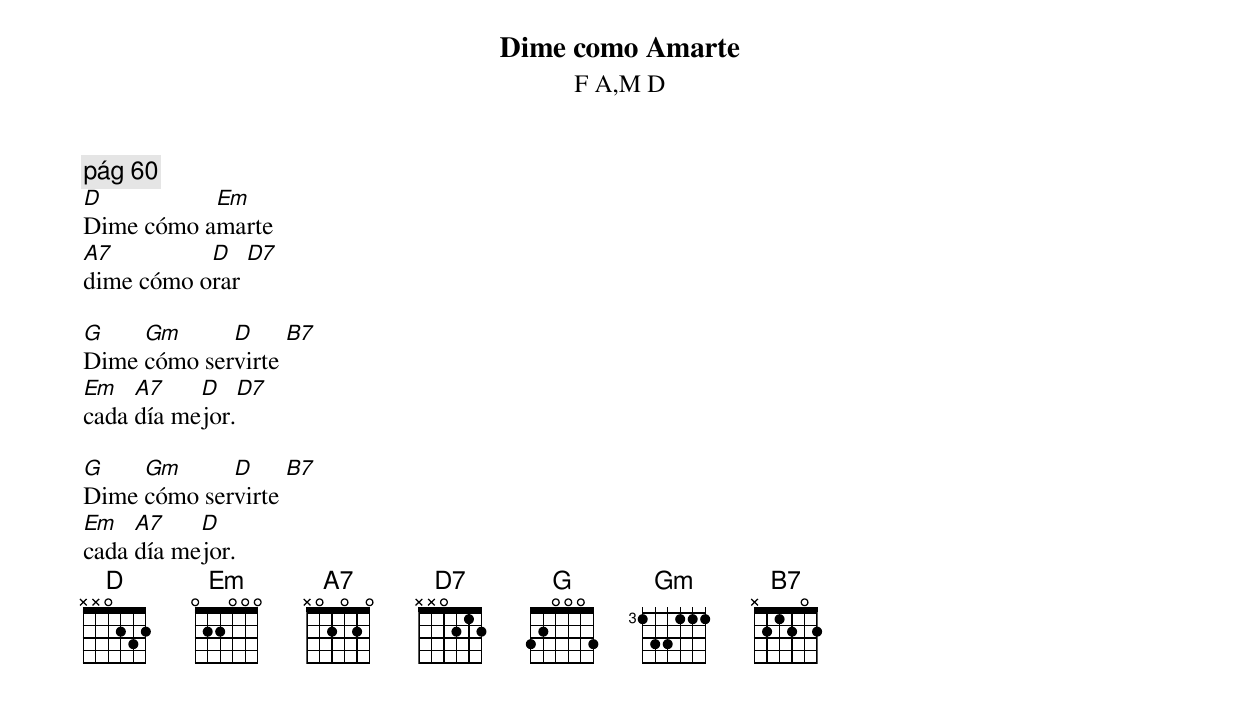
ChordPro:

{title:Dime como Amarte}
{subtitle:F A,M D}
{c:pág 60}
[D]Dime cómo a[Em]marte
[A7]dime cómo o[D]rar [D7]

[G]Dime [Gm]cómo ser[D]virte [B7]
[Em]cada [A7]día me[D]jor.[D7]

[G]Dime [Gm]cómo ser[D]virte [B7]
[Em]cada [A7]día me[D]jor.
